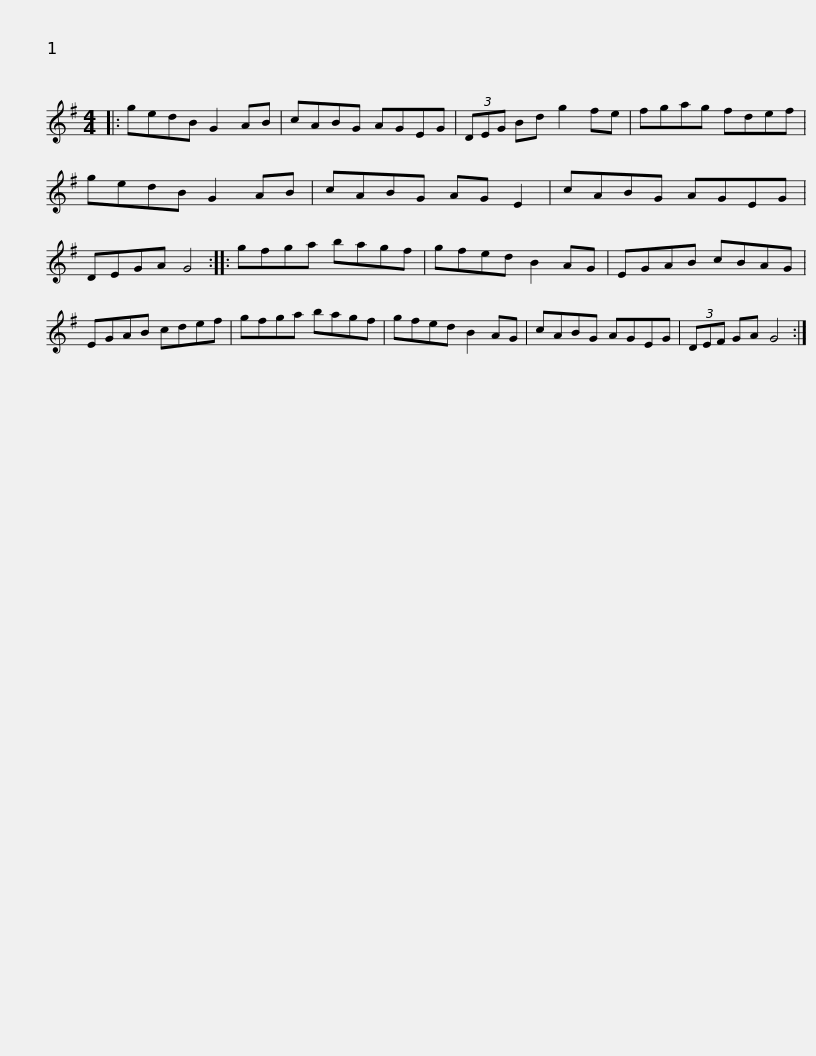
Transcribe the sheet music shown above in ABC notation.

X:1
L:1/8
M:4/4
I:linebreak $
K:G
V:1 treble
V:1
|: gedB G2 AB | cABG AGEG | (3DEG Bd g2 fe | fgag fdef | gedB G2 AB |$ %5
 cABG AG E2 | cABG AGEG | DEGA G4 :: gfga bagf | gfed B2 AG | %10
 EGAB cBAG |$ EGAB cdef | gfga bagf | gfed B2 AG | cABG AGEG | %15
 (3DEF GA G4 :| %16
